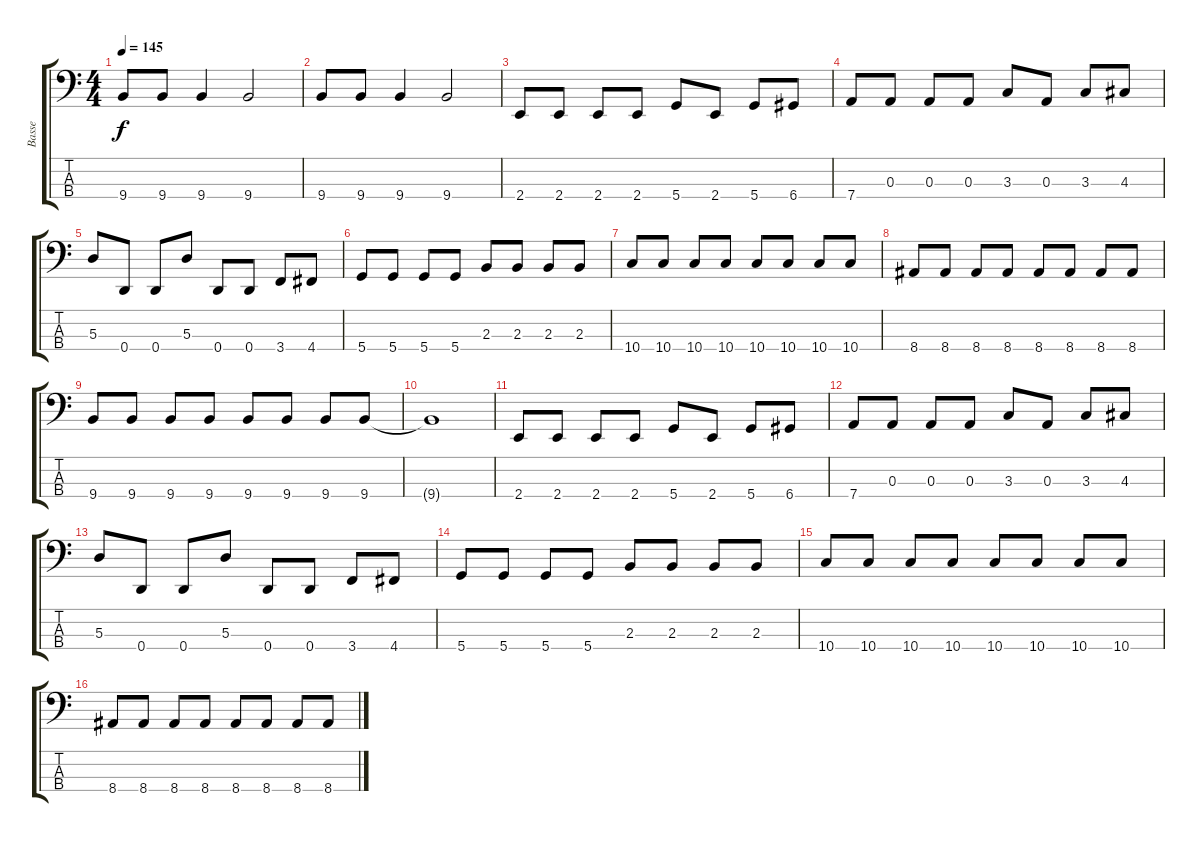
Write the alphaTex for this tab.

\track ("Basse" "Basse") {instrument fretlessbass}
\staff {score tabs}
\tuning (G2 D2 A1 D1) {hide}
\ts (4 4)
\tempo 145
\clef f4
\ks c
9.4.8{dy f} 9.4.8 9.4.4 9.4.2 |
9.4.8 9.4.8 9.4.4 9.4.2 |
2.4.8{instrument electricbassfinger} 2.4.8 2.4.8 2.4.8 5.4.8 2.4.8 5.4.8 6.4.8 |
7.4.8 0.3.8 0.3.8 0.3.8 3.3.8 0.3.8 3.3.8 4.3.8 |
5.3.8 0.4.8 0.4.8 5.3.8 0.4.8 0.4.8 3.4.8 4.4.8 |
5.4.8 5.4.8 5.4.8 5.4.8 2.3.8 2.3.8 2.3.8 2.3.8 |
10.4.8 10.4.8 10.4.8 10.4.8 10.4.8 10.4.8 10.4.8 10.4.8 |
8.4.8 8.4.8 8.4.8 8.4.8 8.4.8 8.4.8 8.4.8 8.4.8 |
9.4.8 9.4.8 9.4.8 9.4.8 9.4.8 9.4.8 9.4.8 9.4.8 |
9.4{t}.1 |
2.4.8 2.4.8 2.4.8 2.4.8 5.4.8 2.4.8 5.4.8 6.4.8 |
7.4.8 0.3.8 0.3.8 0.3.8 3.3.8 0.3.8 3.3.8 4.3.8 |
5.3.8 0.4.8 0.4.8 5.3.8 0.4.8 0.4.8 3.4.8 4.4.8 |
5.4.8 5.4.8 5.4.8 5.4.8 2.3.8 2.3.8 2.3.8 2.3.8 |
10.4.8 10.4.8 10.4.8 10.4.8 10.4.8 10.4.8 10.4.8 10.4.8 |
8.4.8 8.4.8 8.4.8 8.4.8 8.4.8 8.4.8 8.4.8 8.4.8
